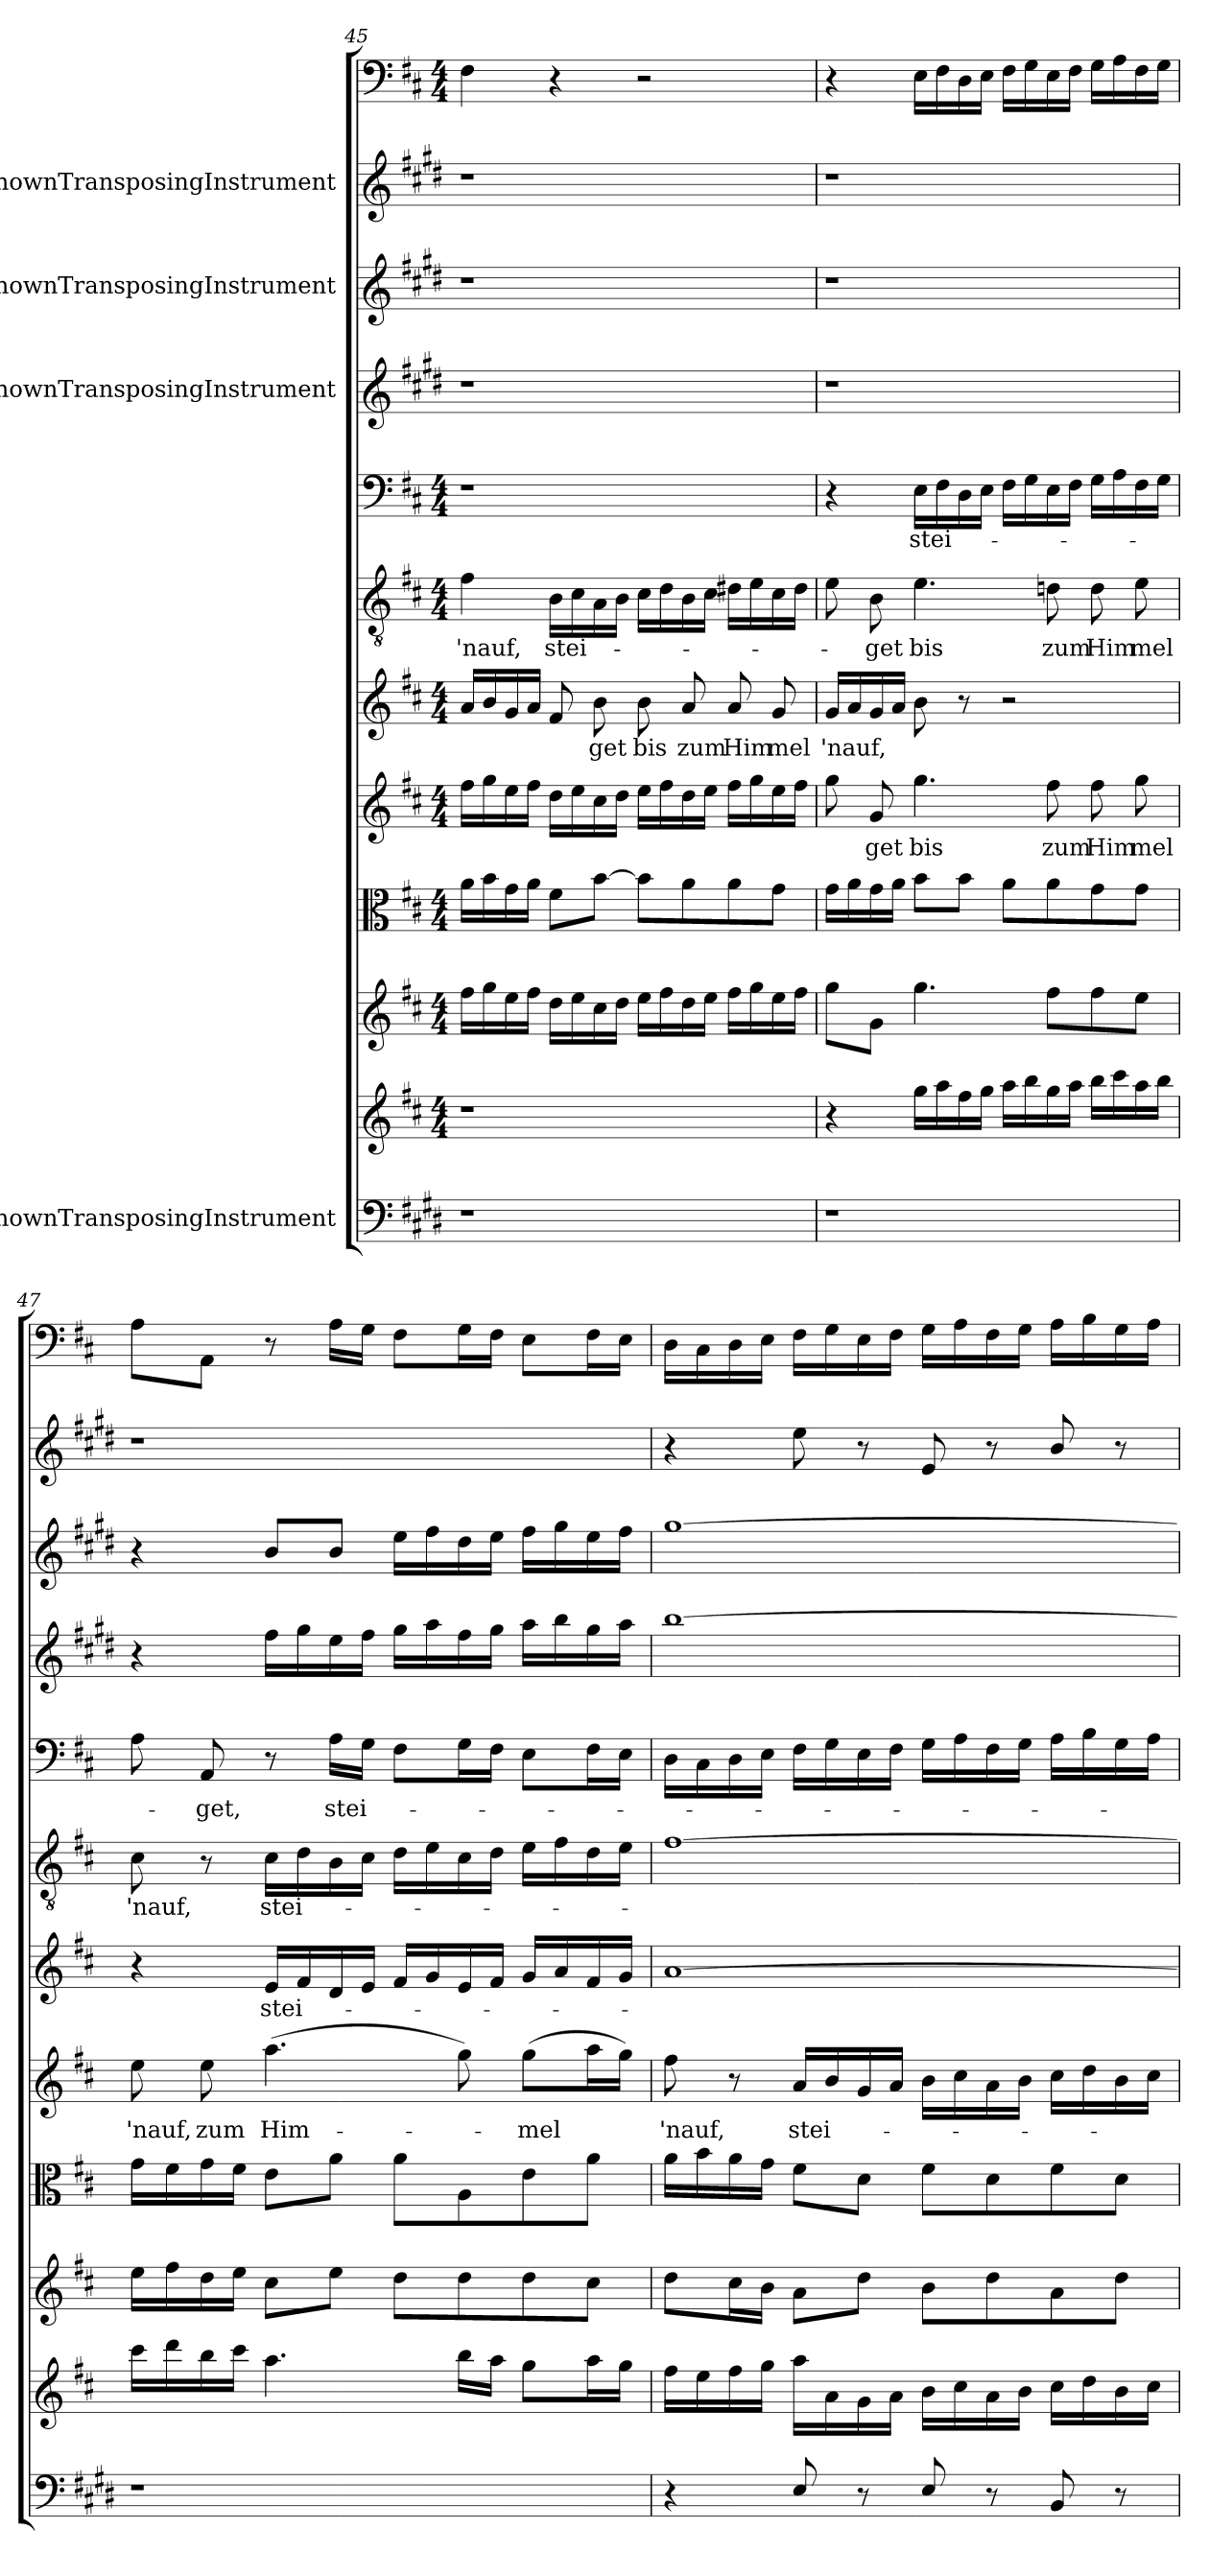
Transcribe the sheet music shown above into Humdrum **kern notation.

**kern	**kern	**kern	**kern	**kern	**text	**kern	**text	**kern	**text	**kern	**text	**kern	**kern	**kern	**kern
*part12	*part11	*part10	*part9	*part8	*part8	*part7	*part7	*part6	*part6	*part5	*part5	*part4	*part3	*part2	*part1
*staff12	*staff11	*staff10	*staff9	*staff8	*staff8	*staff7	*staff7	*staff6	*staff6	*staff5	*staff5	*staff4	*staff3	*staff2	*staff1
*I"UnknownTransposingInstrument	*	*	*	*	*	*	*	*	*	*	*	*I"UnknownTransposingInstrument	*I"UnknownTransposingInstrument	*I"UnknownTransposingInstrument	*
*clefF4	*clefG2	*clefG2	*clefC3	*clefG2	*	*clefG2	*	*clefGv2	*	*clefF4	*	*clefG2	*clefG2	*clefG2	*clefF4
*ITrd1c2	*	*	*	*	*	*	*	*	*	*	*	*ITrd1c2	*ITrd1c2	*ITrd1c2	*
*k[f#c#]	*k[f#c#]	*k[f#c#]	*k[f#c#]	*k[f#c#]	*	*k[f#c#]	*	*k[f#c#]	*	*k[f#c#]	*	*k[f#c#]	*k[f#c#]	*k[f#c#]	*k[f#c#]
*	*M4/4	*M4/4	*M4/4	*M4/4	*	*M4/4	*	*M4/4	*	*M4/4	*	*	*	*	*M4/4
=45	=45	=45	=45	=45	=45	=45	=45	=45	=45	=45	=45	=45	=45	=45	=45
1r	1r	16ff#\LL	16a\LL	16ff#\LL	.	16a/LL	.	4f#\	'nauf,	1r	.	1r	1r	1r	4F#\
.	.	16gg\	16b\	16gg\	.	16b/	.	.	.	.	.	.	.	.	.
.	.	16ee\	16g\	16ee\	.	16g/	.	.	.	.	.	.	.	.	.
.	.	16ff#\JJ	16a\JJ	16ff#\JJ	.	16a/JJ	.	.	.	.	.	.	.	.	.
.	.	16dd\LL	8f#\L	16dd\LL	.	8f#/	.	16B\LL	stei-	.	.	.	.	.	4r
.	.	16ee\	.	16ee\	.	.	.	16c#\	.	.	.	.	.	.	.
.	.	16cc#\	[8b\J	16cc#\	.	8b\	-get	16A\	.	.	.	.	.	.	.
.	.	16dd\JJ	.	16dd\JJ	.	.	.	16B\JJ	.	.	.	.	.	.	.
.	.	16ee\LL	8b\L]	16ee\LL	.	8b\	bis	16c#\LL	.	.	.	.	.	.	2r
.	.	16ff#\	.	16ff#\	.	.	.	16d\	.	.	.	.	.	.	.
.	.	16dd\	8a\	16dd\	.	8a/	zum	16B\	.	.	.	.	.	.	.
.	.	16ee\JJ	.	16ee\JJ	.	.	.	16c#\JJ	.	.	.	.	.	.	.
.	.	16ff#\LL	8a\	16ff#\LL	.	8a/	Him-	16d#X\LL	.	.	.	.	.	.	.
.	.	16gg\	.	16gg\	.	.	.	16e\	.	.	.	.	.	.	.
.	.	16ee\	8g\J	16ee\	.	8g/	-mel	16c#\	.	.	.	.	.	.	.
.	.	16ff#\JJ	.	16ff#\JJ	.	.	.	16d#\JJ	.	.	.	.	.	.	.
=46	=46	=46	=46	=46	=46	=46	=46	=46	=46	=46	=46	=46	=46	=46	=46
1r	4r	8gg\L	16g\LL	8gg\	.	16g/LL	'nauf,	8e\	.	4r	.	1r	1r	1r	4r
.	.	.	16a\	.	.	16a/	.	.	.	.	.	.	.	.	.
.	.	8g\J	16g\	8g/	-get	16g/	.	8B\	-get	.	.	.	.	.	.
.	.	.	16a\JJ	.	.	16a/JJ	.	.	.	.	.	.	.	.	.
.	16gg\LL	4.gg\	8b\L	4.gg\	bis	8b\	.	4.e\	bis	16E\LL	stei-	.	.	.	16E\LL
.	16aa\	.	.	.	.	.	.	.	.	16F#\	.	.	.	.	16F#\
.	16ff#\	.	8b\J	.	.	8r	.	.	.	16D\	.	.	.	.	16D\
.	16gg\JJ	.	.	.	.	.	.	.	.	16E\JJ	.	.	.	.	16E\JJ
.	16aa\LL	.	8a\L	.	.	2r	.	.	.	16F#\LL	.	.	.	.	16F#\LL
.	16bb\	.	.	.	.	.	.	.	.	16G\	.	.	.	.	16G\
.	16gg\	8ff#\L	8a\	8ff#\	zum	.	.	8dn\	zum	16E\	.	.	.	.	16E\
.	16aa\JJ	.	.	.	.	.	.	.	.	16F#\JJ	.	.	.	.	16F#\JJ
.	16bb\LL	8ff#\	8g\	8ff#\	Him-	.	.	8d\	Him-	16G\LL	.	.	.	.	16G\LL
.	16ccc#\	.	.	.	.	.	.	.	.	16A\	.	.	.	.	16A\
.	16aa\	8ee\J	8g\J	8gg\	-mel	.	.	8e\	-mel	16F#\	.	.	.	.	16F#\
.	16bb\JJ	.	.	.	.	.	.	.	.	16G\JJ	.	.	.	.	16G\JJ
=47	=47	=47	=47	=47	=47	=47	=47	=47	=47	=47	=47	=47	=47	=47	=47
1r	16ccc#\LL	16ee\LL	16g\LL	8ee\	'nauf,	4r	.	8c#\	'nauf,	8A\	.	4r	4r	1r	8A\L
.	16ddd\	16ff#\	16f#\	.	.	.	.	.	.	.	.	.	.	.	.
.	16bb\	16dd\	16g\	8ee\	zum	.	.	8r	.	8AA/	-get,	.	.	.	8AA\J
.	16ccc#\JJ	16ee\JJ	16f#\JJ	.	.	.	.	.	.	.	.	.	.	.	.
.	4.aa\	8cc#\L	8e\L	(4.aa\	Him-	16e/LL	stei-	16c#\LL	stei-	8r	.	16ee\LL	8a/L	.	8r
.	.	.	.	.	.	16f#/	.	16d\	.	.	.	16ff#\	.	.	.
.	.	8ee\J	8a\J	.	.	16d/	.	16B\	.	16A\LL	stei-	16dd\	8a/J	.	16A\LL
.	.	.	.	.	.	16e/JJ	.	16c#\JJ	.	16G\JJ	.	16ee\JJ	.	.	16G\JJ
.	.	8dd\L	8a\L	.	.	16f#/LL	.	16d\LL	.	8F#\L	.	16ff#\LL	16dd\LL	.	8F#\L
.	.	.	.	.	.	16g/	.	16e\	.	.	.	16gg\	16ee\	.	.
.	16bb\LL	8dd\	8A\	8gg\)	.	16e/	.	16c#\	.	16G\L	.	16ee\	16cc#\	.	16G\L
.	16aa\JJ	.	.	.	.	16f#/JJ	.	16d\JJ	.	16F#\JJ	.	16ff#\JJ	16dd\JJ	.	16F#\JJ
.	8gg\L	8dd\	8e\	(8gg\L	-mel	16g/LL	.	16e\LL	.	8E\L	.	16gg\LL	16ee\LL	.	8E\L
.	.	.	.	.	.	16a/	.	16f#\	.	.	.	16aa\	16ff#\	.	.
.	16aa\L	8cc#\J	8a\J	16aa\L	.	16f#/	.	16d\	.	16F#\L	.	16ff#\	16dd\	.	16F#\L
.	16gg\JJ	.	.	16gg\JJ)	.	16g/JJ	.	16e\JJ	.	16E\JJ	.	16gg\JJ	16ee\JJ	.	16E\JJ
=48	=48	=48	=48	=48	=48	=48	=48	=48	=48	=48	=48	=48	=48	=48	=48
4r	16ff#\LL	8dd\L	16a\LL	8ff#\	'nauf,	[1a\	.	[1f#\	.	16D\LL	.	[1aa\	[1ff#\	4r	16D\LL
.	16ee\	.	16b\	.	.	.	.	.	.	16C#\	.	.	.	.	16C#\
.	16ff#\	16cc#\L	16a\	8r	.	.	.	.	.	16D\	.	.	.	.	16D\
.	16gg\JJ	16b\JJ	16g\JJ	.	.	.	.	.	.	16E\JJ	.	.	.	.	16E\JJ
8D/	16aa\LL	8a\L	8f#\L	16a/LL	stei-	.	.	.	.	16F#\LL	.	.	.	8dd\	16F#\LL
.	16a\	.	.	16b/	.	.	.	.	.	16G\	.	.	.	.	16G\
8r	16g\	8dd\J	8d\J	16g/	.	.	.	.	.	16E\	.	.	.	8r	16E\
.	16a\JJ	.	.	16a/JJ	.	.	.	.	.	16F#\JJ	.	.	.	.	16F#\JJ
8D/	16b\LL	8b\L	8f#\L	16b\LL	.	.	.	.	.	16G\LL	.	.	.	8d/	16G\LL
.	16cc#\	.	.	16cc#\	.	.	.	.	.	16A\	.	.	.	.	16A\
8r	16a\	8dd\	8d\	16a\	.	.	.	.	.	16F#\	.	.	.	8r	16F#\
.	16b\JJ	.	.	16b\JJ	.	.	.	.	.	16G\JJ	.	.	.	.	16G\JJ
8AA/	16cc#\LL	8a\	8f#\	16cc#\LL	.	.	.	.	.	16A\LL	.	.	.	8a/	16A\LL
.	16dd\	.	.	16dd\	.	.	.	.	.	16B\	.	.	.	.	16B\
8r	16b\	8dd\J	8d\J	16b\	.	.	.	.	.	16G\	.	.	.	8r	16G\
.	16cc#\JJ	.	.	16cc#\JJ	.	.	.	.	.	16A\JJ	.	.	.	.	16A\JJ
=	=	=	=	=	=	=	=	=	=	=	=	=	=	=	=
*-	*-	*-	*-	*-	*-	*-	*-	*-	*-	*-	*-	*-	*-	*-	*-
